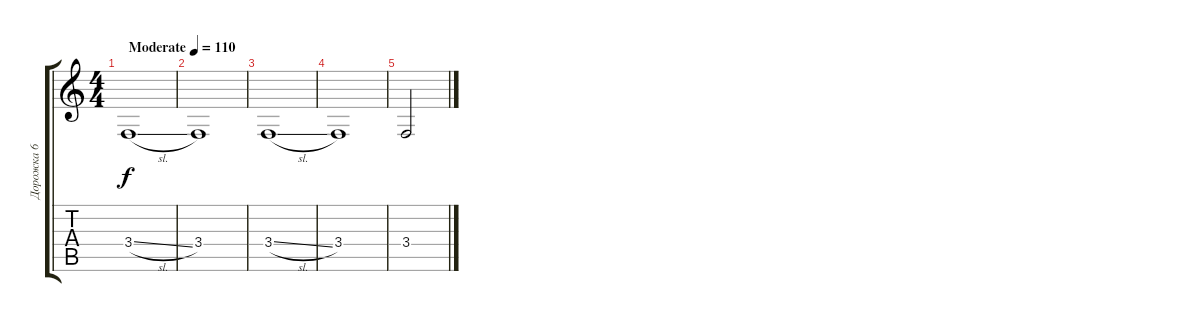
\track ("Дорожка 6" "Дорожка 6") {instrument applause}
\staff {score tabs}
\tuning (E4 B3 G3 D3 A2 E2) {hide}
\ts (4 4)
\tempo (110 "Moderate")
\clef g2
\ks c
3.4{sl}.1{dy f instrument applause} |
3.4.1 |
3.4{sl}.1 |
3.4.1 |
3.4.2
